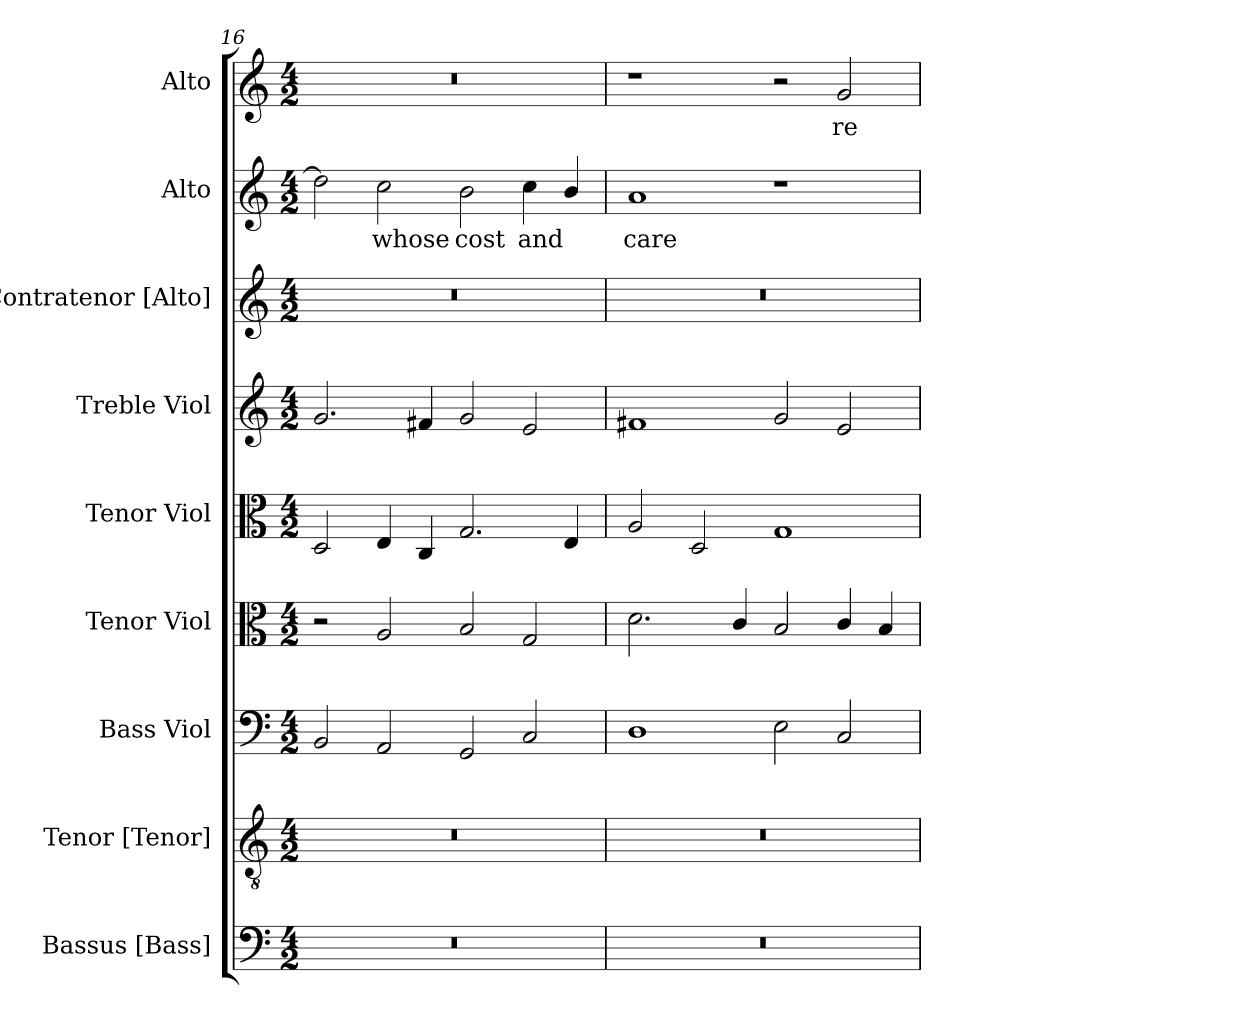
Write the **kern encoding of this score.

**kern	**kern	**kern	**kern	**kern	**kern	**kern	**kern	**text	**kern	**text
*part9	*part8	*part7	*part6	*part5	*part4	*part3	*part2	*part2	*part1	*part1
*staff9	*staff8	*staff7	*staff6	*staff5	*staff4	*staff3	*staff2	*staff2	*staff1	*staff1
*I"Bassus [Bass]	*I"Tenor [Tenor]	*I"Bass Viol	*I"Tenor Viol	*I"Tenor Viol	*I"Treble Viol	*I"Contratenor [Alto]	*I"Alto	*	*I"Alto	*
*I'B.	*I'T.	*I'B. Viol	*I'T. Viol	*I'T. Viol	*I'Tr. Viol	*I'A.	*	*	*I'A.	*
!!LO:LB:g=z
*clefF4	*clefGv2	*clefF4	*clefC3	*clefC3	*clefG2	*clefG2	*clefG2	*	*clefG2	*
*	*ITrd7c12	*	*	*	*	*	*	*	*	*
*k[]	*k[]	*k[]	*k[]	*k[]	*k[]	*k[]	*k[]	*	*k[]	*
*C:	*C:	*C:	*C:	*C:	*C:	*C:	*C:	*	*C:	*
*M4/2	*M4/2	*M4/2	*M4/2	*M4/2	*M4/2	*M4/2	*M4/2	*	*M4/2	*
=16	=16	=16	=16	=16	=16	=16	=16	=16	=16	=16
!LO:N:vis=1	!LO:N:vis=1	!	!	!	!	!LO:N:vis=1	!	!	!LO:N:vis=1	!
0r	0r	2BBi/	2r	2Di/	2.gi/	0r	2ddi\]	.	0r	.
!	!	!	!	!	!	!	!	!LO:LY:b:color=#000000	!	!
.	.	2AAi/	2Ai/	4Ei/	.	.	2cci\	whose	.	.
.	.	.	.	4Ci/	4f#Xi/	.	.	.	.	.
!	!	!	!	!	!	!	!	!LO:LY:b:color=#000000	!	!
.	.	2GGi/	2Bi/	2.Gi/	2gi/	.	2bi\	cost	.	.
!	!	!	!	!	!	!	!	!LO:LY:b:color=#000000	!	!
.	.	2Ci/	2Gi/	.	2ei/	.	4cci\	and	.	.
.	.	.	.	4Ei/	.	.	4bi/	.	.	.
=17	=17	=17	=17	=17	=17	=17	=17	=17	=17	=17
!LO:N:vis=1	!LO:N:vis=1	!	!	!	!	!LO:N:vis=1	!	!	!	!
!	!	!	!	!	!	!	!	!LO:LY:b:color=#000000	!	!
0r	0r	1Di	2.di\	2Ai/	1f#Xi	0r	1ai	care	1r	.
.	.	.	.	2Di/	.	.	.	.	.	.
.	.	.	4ci/	.	.	.	.	.	.	.
.	.	2Ei\	2Bi/	1Gi	2gi/	.	1r	.	2r	.
!	!	!	!	!	!	!	!	!	!	!LO:LY:b:color=#000000
.	.	2Ci/	4ci/	.	2ei/	.	.	.	2gi/	re-
.	.	.	4Bi/	.	.	.	.	.	.	.
=	=	=	=	=	=	=	=	=	=	=
*-	*-	*-	*-	*-	*-	*-	*-	*-	*-	*-
